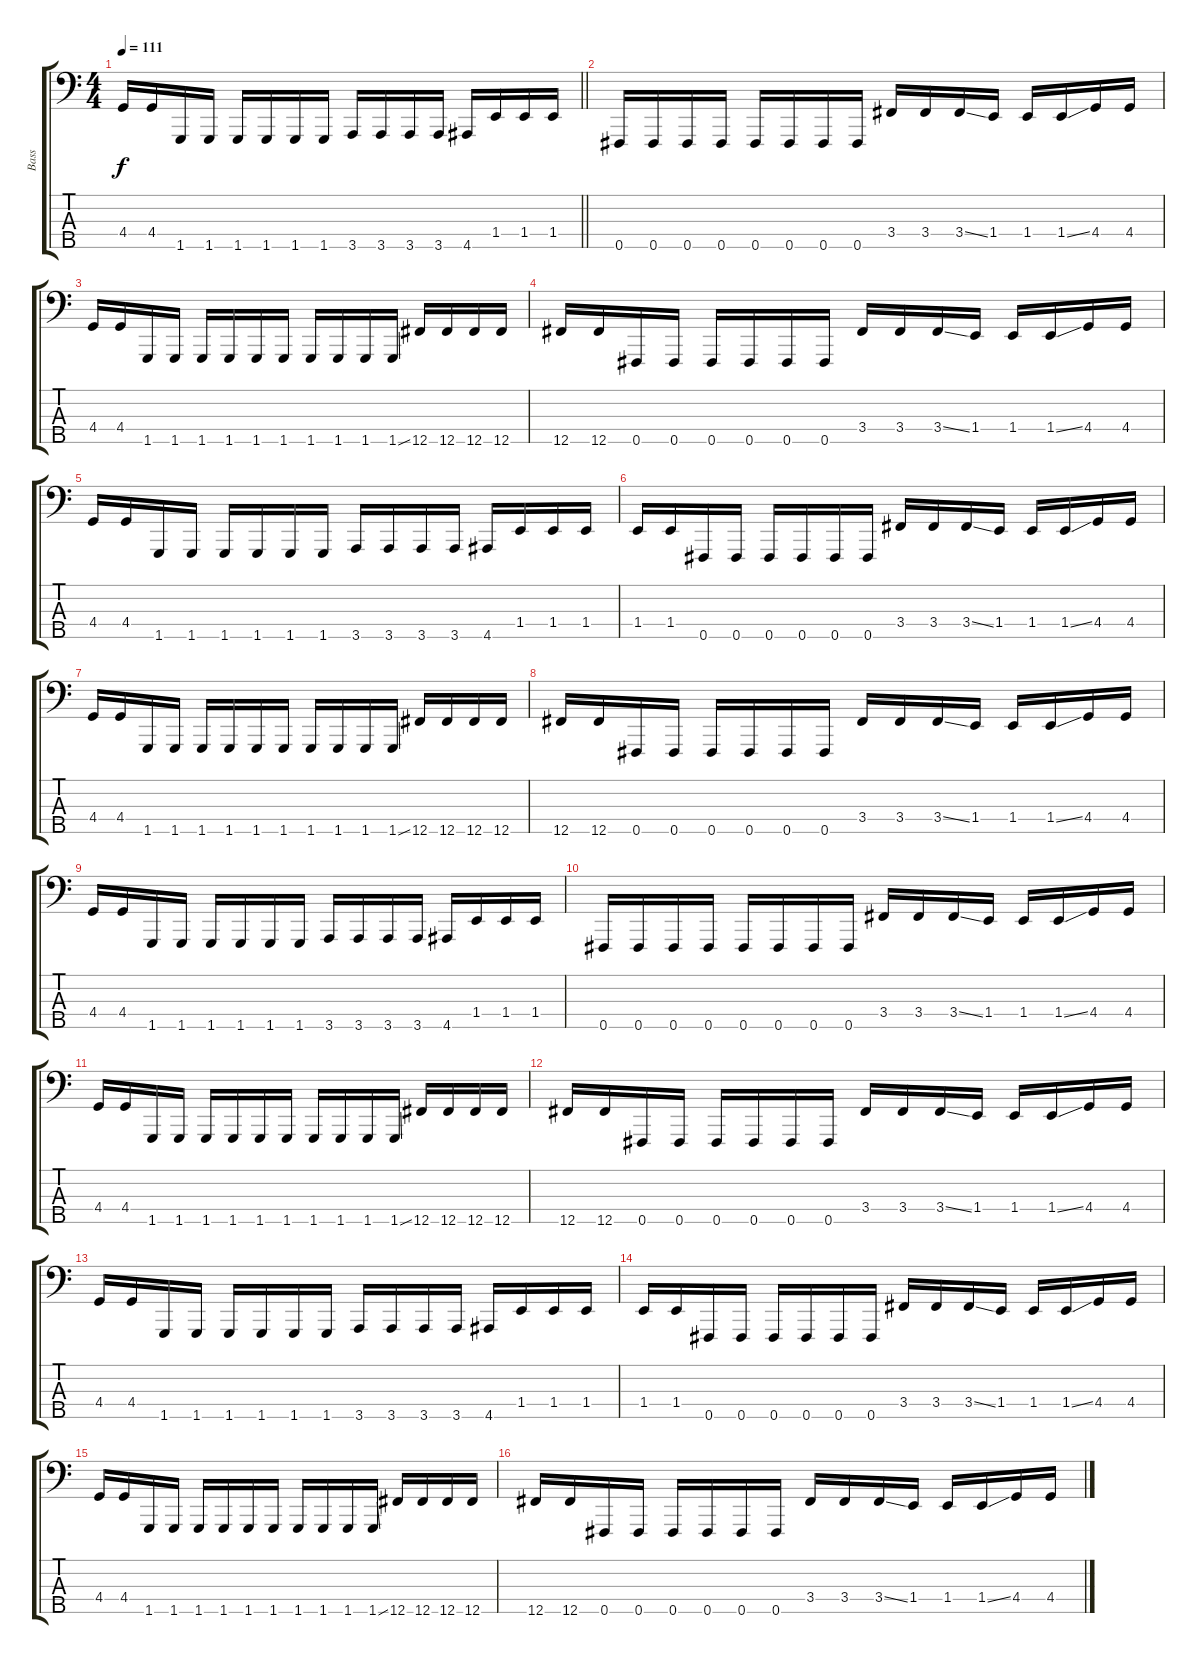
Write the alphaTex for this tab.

\track ("Bass" "Bass") {instrument electricbasspick}
\staff {score tabs}
\tuning (Eb2 Db2 Ab1 Eb1 Gb0) {hide}
\ts (4 4)
\tempo 111
\clef f4
\barLineRight lightlight
\ks c
4.4.16{dy f} 4.4.16 1.5.16 1.5.16 1.5.16 1.5.16 1.5.16 1.5.16 3.5.16 3.5.16 3.5.16 3.5.16 4.5.16 1.4.16 1.4.16 1.4.16 |
\section ("" "")
0.5.16 0.5.16 0.5.16 0.5.16 0.5.16 0.5.16 0.5.16 0.5.16 3.4.16 3.4.16 3.4{ss}.16 1.4.16 1.4.16 1.4{ss}.16 4.4.16 4.4.16 |
4.4.16 4.4.16 1.5.16 1.5.16 1.5.16 1.5.16 1.5.16 1.5.16 1.5.16 1.5.16 1.5.16 1.5{ss}.16 12.5.16 12.5.16 12.5.16 12.5.16 |
12.5.16 12.5.16 0.5.16 0.5.16 0.5.16 0.5.16 0.5.16 0.5.16 3.4.16 3.4.16 3.4{ss}.16 1.4.16 1.4.16 1.4{ss}.16 4.4.16 4.4.16 |
4.4.16 4.4.16 1.5.16 1.5.16 1.5.16 1.5.16 1.5.16 1.5.16 3.5.16 3.5.16 3.5.16 3.5.16 4.5.16 1.4.16 1.4.16 1.4.16 |
1.4.16 1.4.16 0.5.16 0.5.16 0.5.16 0.5.16 0.5.16 0.5.16 3.4.16 3.4.16 3.4{ss}.16 1.4.16 1.4.16 1.4{ss}.16 4.4.16 4.4.16 |
4.4.16 4.4.16 1.5.16 1.5.16 1.5.16 1.5.16 1.5.16 1.5.16 1.5.16 1.5.16 1.5.16 1.5{ss}.16 12.5.16 12.5.16 12.5.16 12.5.16 |
12.5.16 12.5.16 0.5.16 0.5.16 0.5.16 0.5.16 0.5.16 0.5.16 3.4.16 3.4.16 3.4{ss}.16 1.4.16 1.4.16 1.4{ss}.16 4.4.16 4.4.16 |
4.4.16 4.4.16 1.5.16 1.5.16 1.5.16 1.5.16 1.5.16 1.5.16 3.5.16 3.5.16 3.5.16 3.5.16 4.5.16 1.4.16 1.4.16 1.4.16 |
0.5.16 0.5.16 0.5.16 0.5.16 0.5.16 0.5.16 0.5.16 0.5.16 3.4.16 3.4.16 3.4{ss}.16 1.4.16 1.4.16 1.4{ss}.16 4.4.16 4.4.16 |
4.4.16 4.4.16 1.5.16 1.5.16 1.5.16 1.5.16 1.5.16 1.5.16 1.5.16 1.5.16 1.5.16 1.5{ss}.16 12.5.16 12.5.16 12.5.16 12.5.16 |
12.5.16 12.5.16 0.5.16 0.5.16 0.5.16 0.5.16 0.5.16 0.5.16 3.4.16 3.4.16 3.4{ss}.16 1.4.16 1.4.16 1.4{ss}.16 4.4.16 4.4.16 |
4.4.16 4.4.16 1.5.16 1.5.16 1.5.16 1.5.16 1.5.16 1.5.16 3.5.16 3.5.16 3.5.16 3.5.16 4.5.16 1.4.16 1.4.16 1.4.16 |
1.4.16 1.4.16 0.5.16 0.5.16 0.5.16 0.5.16 0.5.16 0.5.16 3.4.16 3.4.16 3.4{ss}.16 1.4.16 1.4.16 1.4{ss}.16 4.4.16 4.4.16 |
4.4.16 4.4.16 1.5.16 1.5.16 1.5.16 1.5.16 1.5.16 1.5.16 1.5.16 1.5.16 1.5.16 1.5{ss}.16 12.5.16 12.5.16 12.5.16 12.5.16 |
12.5.16 12.5.16 0.5.16 0.5.16 0.5.16 0.5.16 0.5.16 0.5.16 3.4.16 3.4.16 3.4{ss}.16 1.4.16 1.4.16 1.4{ss}.16 4.4.16 4.4.16
